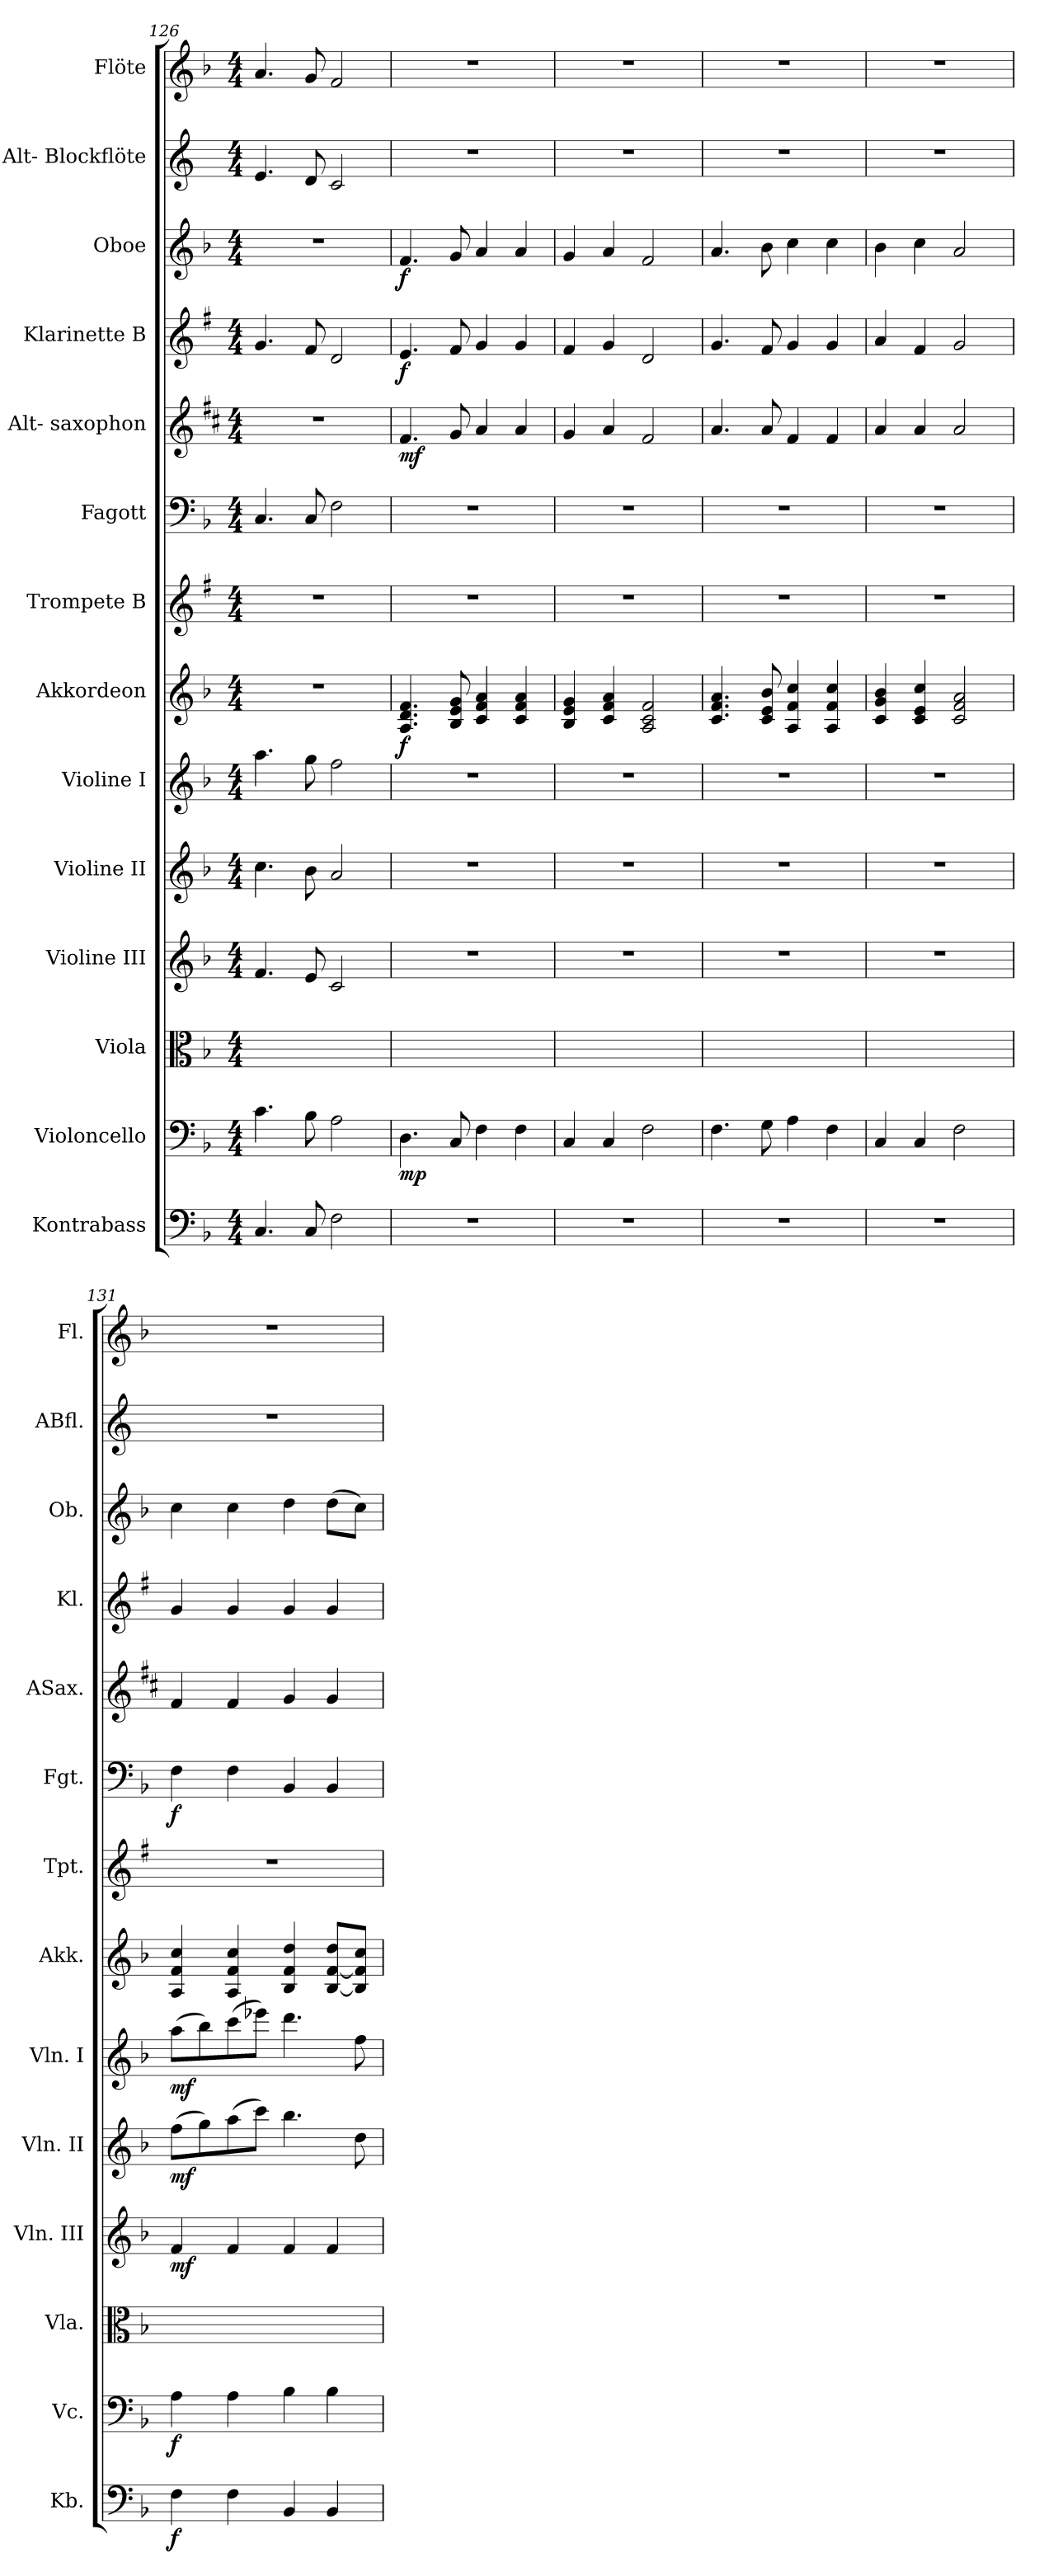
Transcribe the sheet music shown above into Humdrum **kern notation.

**kern	**dynam	**kern	**dynam	**kern	**kern	**dynam	**kern	**dynam	**kern	**dynam	**kern	**dynam	**kern	**kern	**dynam	**kern	**dynam	**kern	**dynam	**kern	**dynam	**kern	**kern
*part14	*part14	*part13	*part13	*part12	*part11	*part11	*part10	*part10	*part9	*part9	*part8	*part8	*part7	*part6	*part6	*part5	*part5	*part4	*part4	*part3	*part3	*part2	*part1
*staff14	*staff14	*staff13	*staff13	*staff12	*staff11	*staff11	*staff10	*staff10	*staff9	*staff9	*staff8	*staff8	*staff7	*staff6	*staff6	*staff5	*staff5	*staff4	*staff4	*staff3	*staff3	*staff2	*staff1
*I"Kontrabass	*	*I"Violoncello	*	*I"Viola	*I"Violine III	*	*I"Violine II	*	*I"Violine I	*	*I"Akkordeon	*	*I"Trompete B	*I"Fagott	*	*I"Alt- saxophon	*	*I"Klarinette B	*	*I"Oboe	*	*I"Alt- Blockflöte	*I"Flöte
*I'Kb.	*	*I'Vc.	*	*I'Vla.	*I'Vln. III	*	*I'Vln. II	*	*I'Vln. I	*	*I'Akk.	*	*I'Tpt.	*I'Fgt.	*	*I'ASax.	*	*I'Kl.	*	*I'Ob.	*	*I'ABfl.	*I'Fl.
*clefF4	*	*clefF4	*	*clefC3	*clefG2	*	*clefG2	*	*clefG2	*	*clefG2	*	*clefG2	*clefF4	*	*clefG2	*	*clefG2	*	*clefG2	*	*clefG2	*clefG2
*ITrd7c12	*	*	*	*	*	*	*	*	*	*	*	*	*ITrd1c2	*	*	*ITrd5c9	*	*ITrd1c2	*	*	*	*ITrd-3c-5	*
*k[b-]	*	*k[b-]	*	*k[b-]	*k[b-]	*	*k[b-]	*	*k[b-]	*	*k[b-]	*	*k[b-]	*k[b-]	*	*k[b-]	*	*k[b-]	*	*k[b-]	*	*k[b-]	*k[b-]
*F:	*	*F:	*	*F:	*F:	*	*F:	*	*F:	*	*F:	*	*F:	*F:	*	*F:	*	*F:	*	*F:	*	*F:	*F:
*M4/4	*	*M4/4	*	*M4/4	*M4/4	*	*M4/4	*	*M4/4	*	*M4/4	*	*M4/4	*M4/4	*	*M4/4	*	*M4/4	*	*M4/4	*	*M4/4	*M4/4
=126	=126	=126	=126	=126	=126	=126	=126	=126	=126	=126	=126	=126	=126	=126	=126	=126	=126	=126	=126	=126	=126	=126	=126
4.CCi/	.	4.ci\	.	4.fi\yy	4.fi/	.	4.cci\	.	4.aai\	.	1r	.	1r	4.Ci/	.	1r	.	4.fi/	.	1r	.	4.ai/	4.ai/
8CCi/	.	8B-i\	.	8ei\yy	8ei/	.	8b-i\	.	8ggi\	.	.	.	.	8Ci/	.	.	.	8ei/	.	.	.	8gi/	8gi/
2FFi\	.	2Ai\	.	2ci\yy	2ci/	.	2ai/	.	2ffi\	.	.	.	.	2Fi\	.	.	.	2ci/	.	.	.	2fi/	2fi/
!!LO:PB:g=z
=127	=127	=127	=127	=127	=127	=127	=127	=127	=127	=127	=127	=127	=127	=127	=127	=127	=127	=127	=127	=127	=127	=127	=127
1r	.	4.Di\	mp	1ryy	1r	.	1r	.	1r	.	4.Ai/ 4.di 4.fi	f	1r	1r	.	4.Ai/	mf	4.di/	f	4.fi/	f	1r	1r
.	.	8Ci/	.	.	.	.	.	.	.	.	8B-i/ 8ei 8gi	.	.	.	.	8B-i/	.	8ei/	.	8gi/	.	.	.
.	.	4Fi\	.	.	.	.	.	.	.	.	4ci/ 4fi 4ai	.	.	.	.	4ci/	.	4fi/	.	4ai/	.	.	.
.	.	4Fi\	.	.	.	.	.	.	.	.	4ci/ 4fi 4ai	.	.	.	.	4ci/	.	4fi/	.	4ai/	.	.	.
=128	=128	=128	=128	=128	=128	=128	=128	=128	=128	=128	=128	=128	=128	=128	=128	=128	=128	=128	=128	=128	=128	=128	=128
1r	.	4Ci/	.	1ryy	1r	.	1r	.	1r	.	4B-i/ 4ei 4gi	.	1r	1r	.	4B-i/	.	4ei/	.	4gi/	.	1r	1r
.	.	4Ci/	.	.	.	.	.	.	.	.	4ci/ 4fi 4ai	.	.	.	.	4ci/	.	4fi/	.	4ai/	.	.	.
.	.	2Fi\	.	.	.	.	.	.	.	.	2Ai/ 2ci 2fi	.	.	.	.	2Ai/	.	2ci/	.	2fi/	.	.	.
=129	=129	=129	=129	=129	=129	=129	=129	=129	=129	=129	=129	=129	=129	=129	=129	=129	=129	=129	=129	=129	=129	=129	=129
1r	.	4.Fi\	.	1ryy	1r	.	1r	.	1r	.	4.ci/ 4.fi 4.ai	.	1r	1r	.	4.ci/	.	4.fi/	.	4.ai/	.	1r	1r
.	.	8Gi\	.	.	.	.	.	.	.	.	8ci/ 8ei 8b-i	.	.	.	.	8ci/	.	8ei/	.	8b-i\	.	.	.
.	.	4Ai\	.	.	.	.	.	.	.	.	4Ai/ 4fi 4cci	.	.	.	.	4Ai/	.	4fi/	.	4cci\	.	.	.
.	.	4Fi\	.	.	.	.	.	.	.	.	4Ai/ 4fi 4cci	.	.	.	.	4Ai/	.	4fi/	.	4cci\	.	.	.
=130	=130	=130	=130	=130	=130	=130	=130	=130	=130	=130	=130	=130	=130	=130	=130	=130	=130	=130	=130	=130	=130	=130	=130
1r	.	4Ci/	.	1ryy	1r	.	1r	.	1r	.	4ci/ 4gi 4b-i	.	1r	1r	.	4ci/	.	4gi/	.	4b-i\	.	1r	1r
.	.	4Ci/	.	.	.	.	.	.	.	.	4ci/ 4ei 4cci	.	.	.	.	4ci/	.	4ei/	.	4cci\	.	.	.
.	.	2Fi\	.	.	.	.	.	.	.	.	2ci/ 2fi 2ai	.	.	.	.	2ci/	.	2fi/	.	2ai/	.	.	.
=131	=131	=131	=131	=131	=131	=131	=131	=131	=131	=131	=131	=131	=131	=131	=131	=131	=131	=131	=131	=131	=131	=131	=131
4FFi\	f	4Ai\	f	4fi\yy	4fi/	mf	(8ffi\L	mf	(8aai\L	mf	4Ai/ 4fi 4cci	.	1r	4Fi\	f	4Ai/	.	4fi/	.	4cci\	.	1r	1r
.	.	.	.	.	.	.	8ggi\)	.	8bb-i\)	.	.	.	.	.	.	.	.	.	.	.	.	.	.
4FFi\	.	4Ai\	.	4fi\yy	4fi/	.	(8aai\	.	(8ccci\	.	4Ai/ 4fi 4cci	.	.	4Fi\	.	4Ai/	.	4fi/	.	4cci\	.	.	.
.	.	.	.	.	.	.	8ccci\J)	.	8eee-Xi\J)	.	.	.	.	.	.	.	.	.	.	.	.	.	.
4BBB-i/	.	4B-i\	.	4fi\yy	4fi/	.	4.bb-i\	.	4.dddi\	.	4B-i/ 4fi 4ddi	.	.	4BB-i/	.	4B-i/	.	4fi/	.	4ddi\	.	.	.
4BBB-i/	.	4B-i\	.	4fi\yy	4fi/	.	.	.	.	.	[<8B-i/ [>8fi 8ddiL	.	.	4BB-i/	.	4B-i/	.	4fi/	.	(8ddi\L	.	.	.
.	.	.	.	.	.	.	8ddi\	.	8ffi\	.	8B-i/] 8fi] 8cciJ	.	.	.	.	.	.	.	.	8cci\J)	.	.	.
=	=	=	=	=	=	=	=	=	=	=	=	=	=	=	=	=	=	=	=	=	=	=	=
*-	*-	*-	*-	*-	*-	*-	*-	*-	*-	*-	*-	*-	*-	*-	*-	*-	*-	*-	*-	*-	*-	*-	*-
